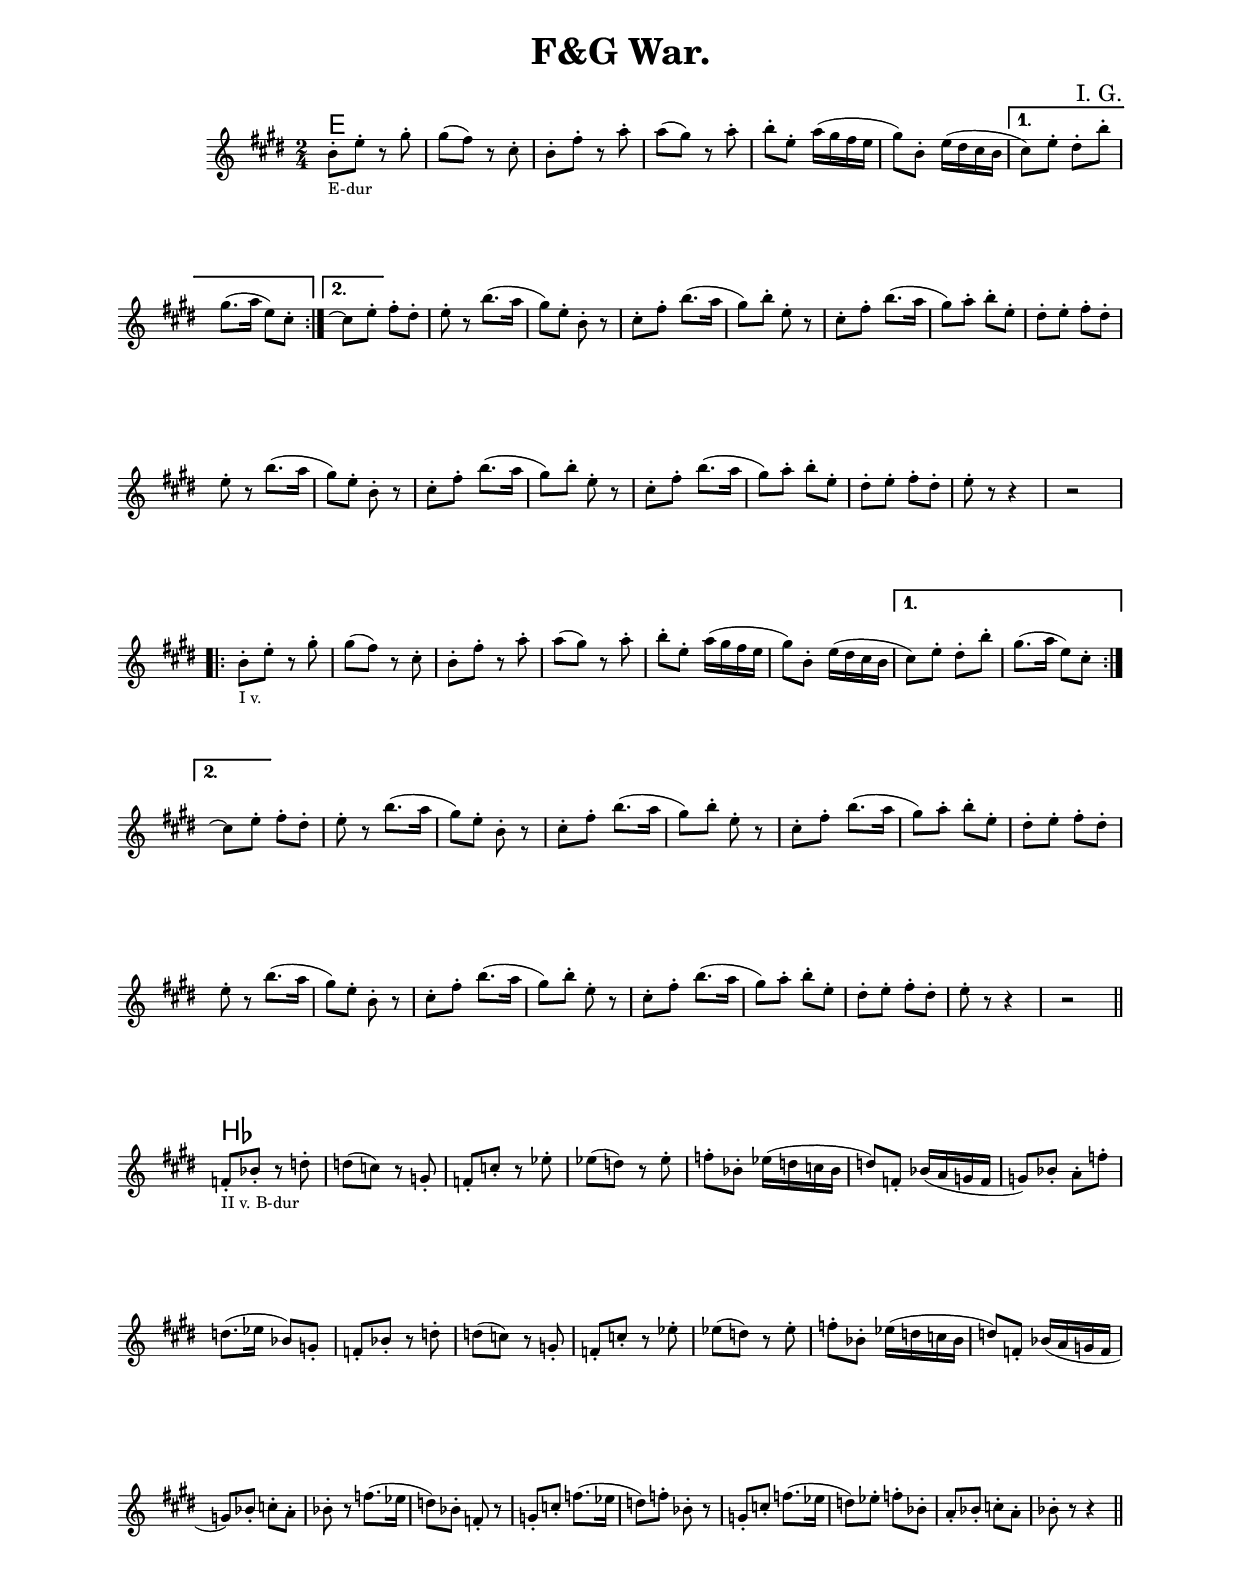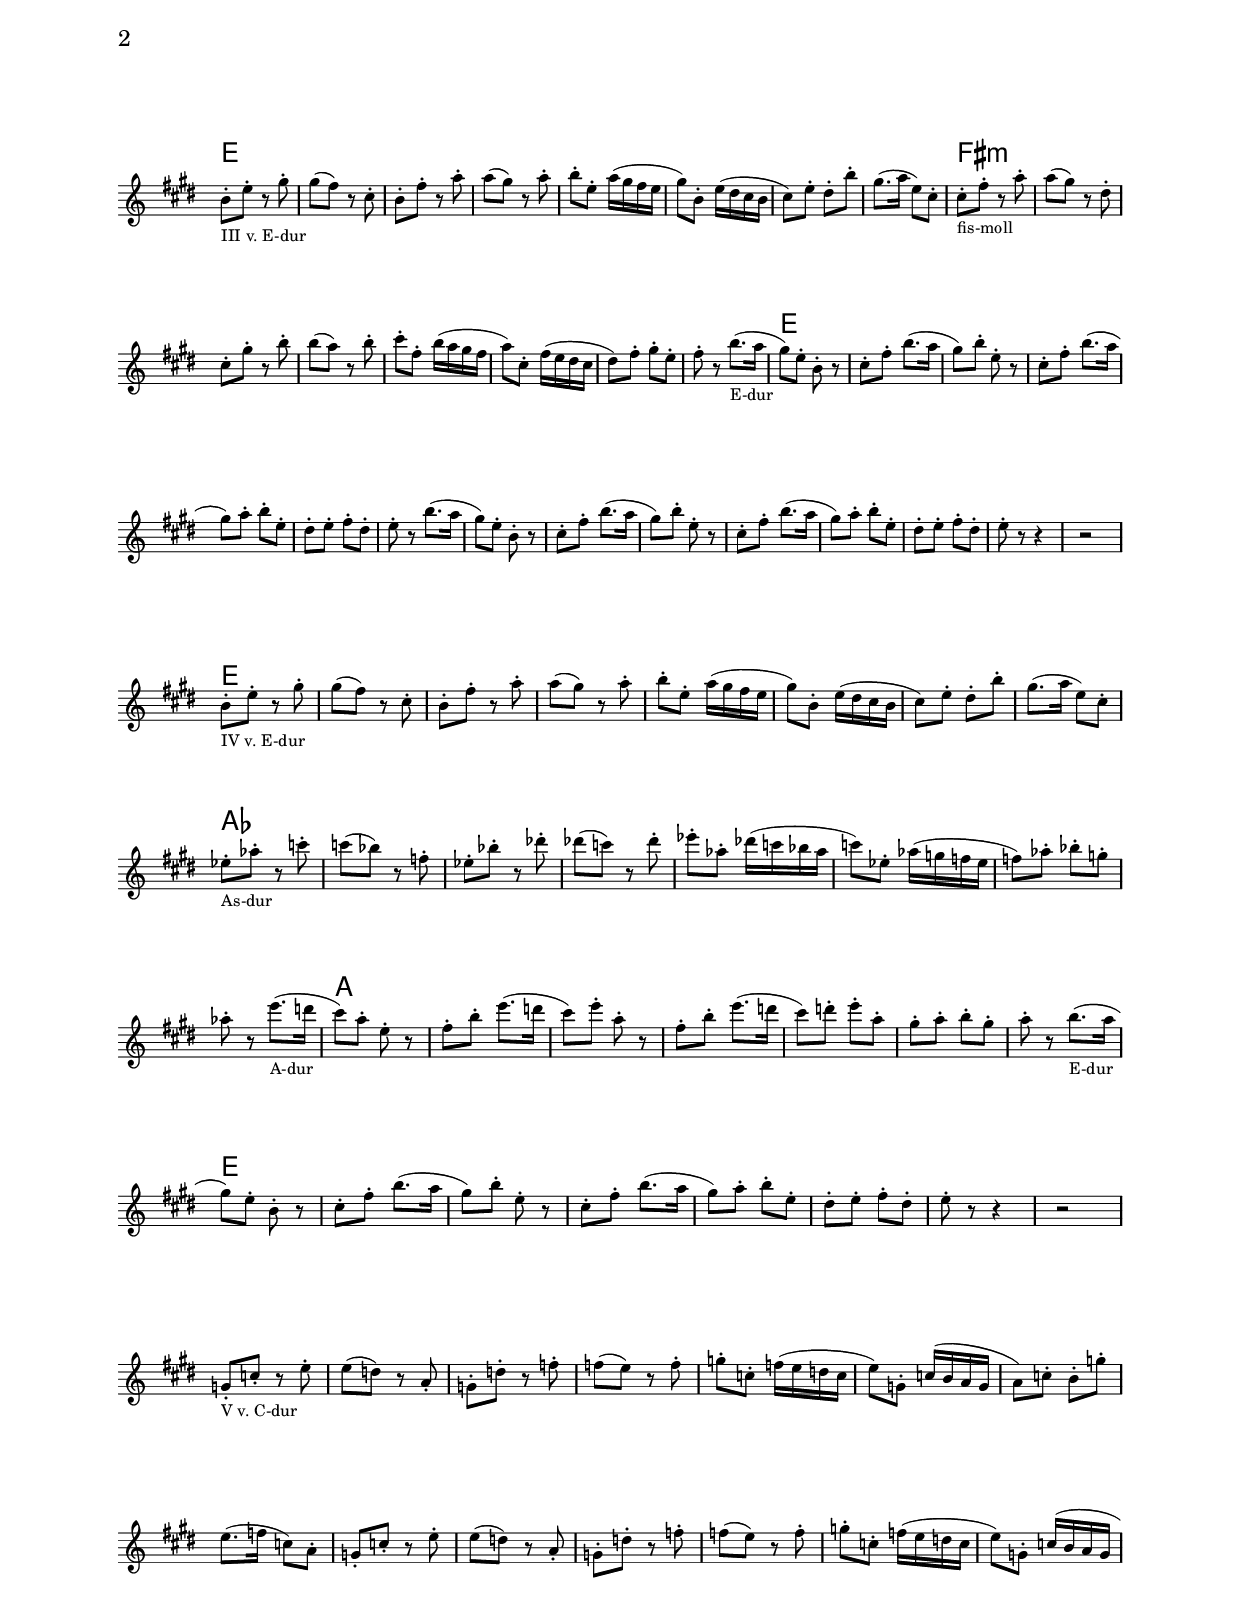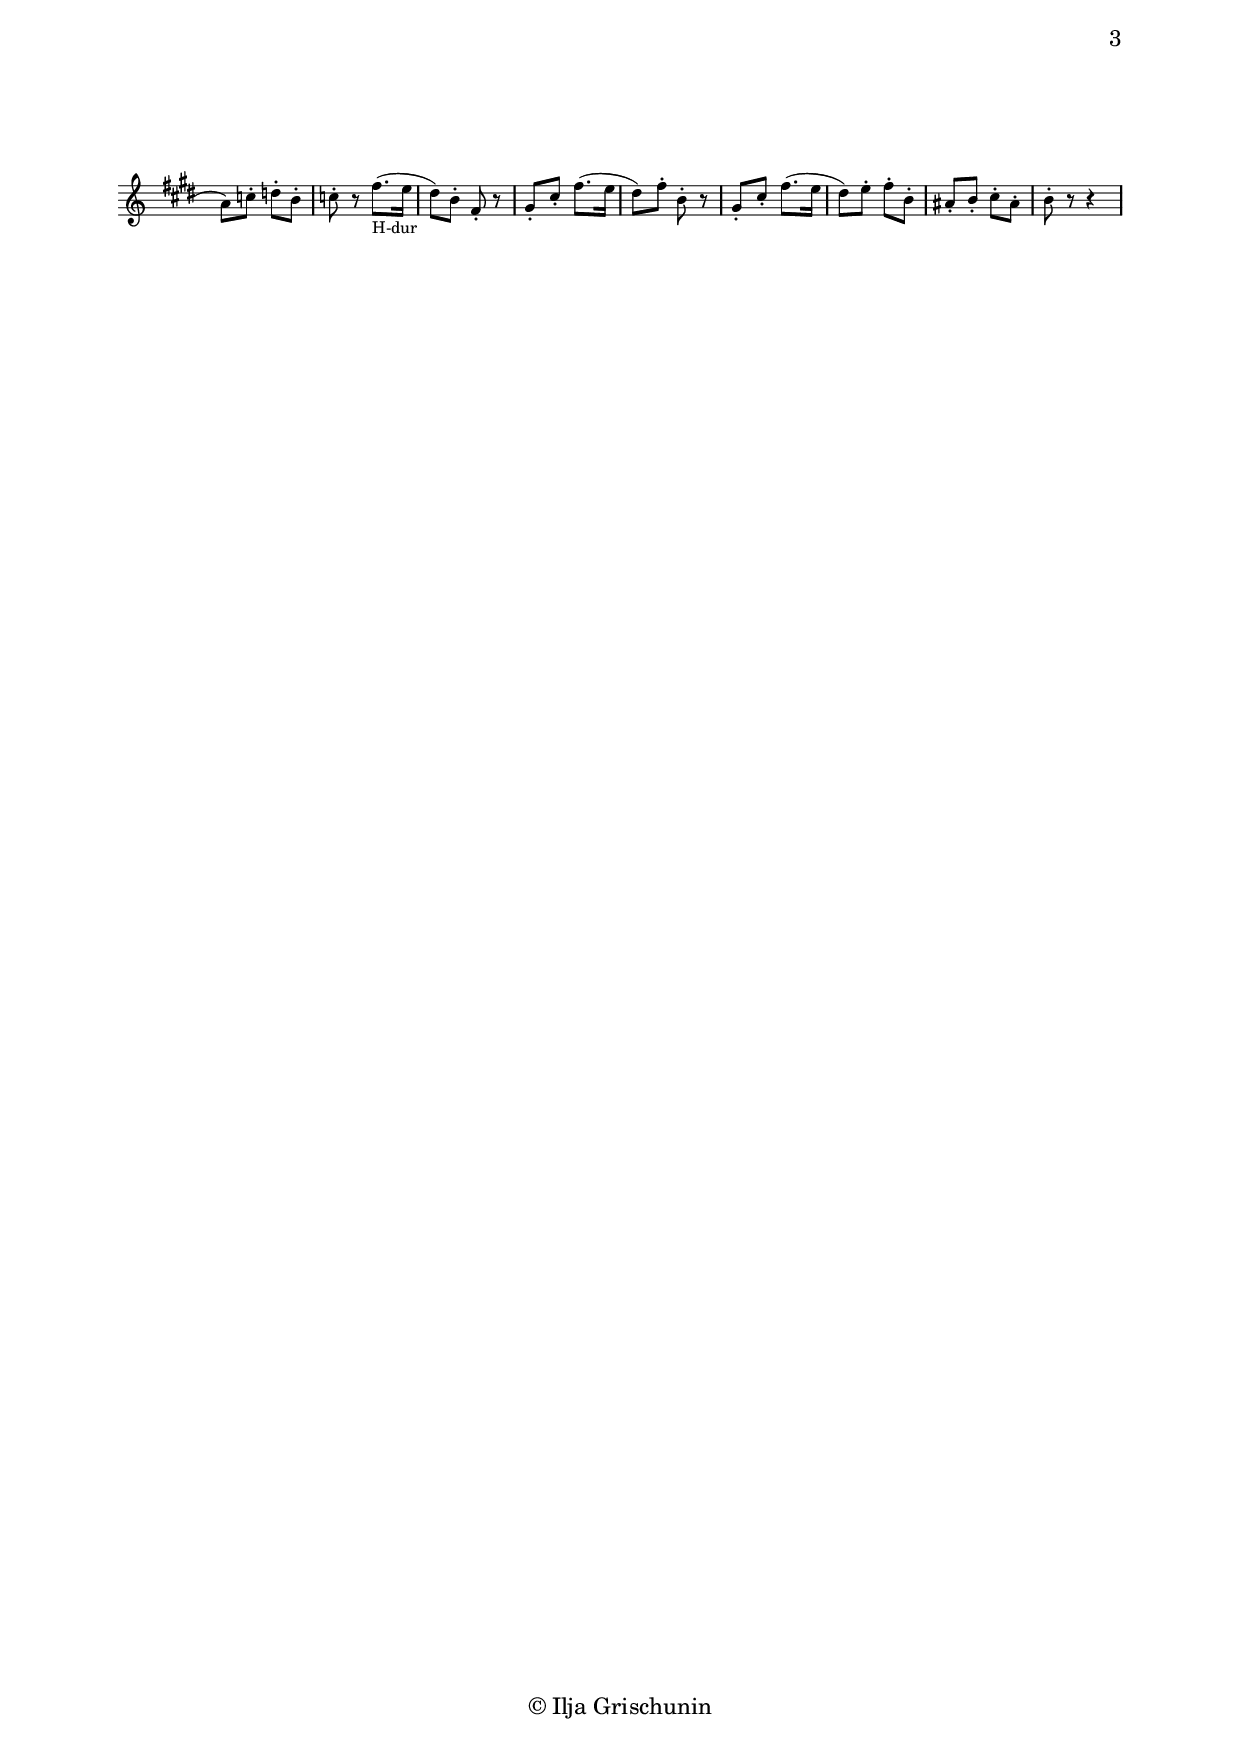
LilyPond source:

\version "2.19.15"

\language "deutsch"

\header {
  title = "F&G War."
  %instrument = "Flute"
  %meter = "Lustig"
  composer = "I. G."
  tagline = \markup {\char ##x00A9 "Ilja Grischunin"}
}

\paper {
  #(set-paper-size "a4")
  top-system-spacing.basic-distance = #20
  top-markup-spacing.basic-distance = #5
  markup-system-spacing.basic-distance = #8
  system-system-spacing.basic-distance = #18
  last-bottom-spacing.basic-distance = #20
  left-margin = 20
  right-margin = 20
  %two-sided = ##t
  %inner-margin = 25
  %outer-margin = 15
}

\layout {
  \context {
    \Score
    \remove "Bar_number_engraver"
  }
  \context {
    \Staff \RemoveEmptyStaves
    \override VerticalAxisGroup.remove-first = ##t
  }
}

\version "2.19.15"

\language "deutsch"

diatonicScale = \relative { e' fis gis a h cis dis }

ossia = \relative {
  \set Staff.fontSize = #-3
  \override Staff.StaffSymbol.staff-space = #(magstep -3)
  \override Staff.StaffSymbol.thickness = #(magstep -3)
  \clef treble
  \key e \major
  \time 2/4
  %R2*50
  %R2*23
  %R2*31
  \repeat volta 2 {
    h'8-.-"E-dur" e-. r gis-. gis( fis) r cis-. h-. fis'-. r a-. a( gis) r a-.
    h-. e,-. a16( gis fis e gis8) h,-. e16( dis cis h
  }
  \alternative {
    {
      cis8) e-.
      \set Score.repeatCommands = #'((volta #f))
      dis-. h'-. gis8.( a16 e8) cis-.
    }
    {
      cis8\repeatTie e-.
    }
  }
  fis-. dis-.
  e-. r
  h'8.( a16 gis8) e-. h-. r cis-. fis-. h8.( a16 gis8) h-. e,-. r
  cis-. fis-. h8.( a16 gis8) a-. h-. e,-. dis-. e-. fis-. dis-. e-. r
  h'8.( a16 gis8) e-. h-. r cis-. fis-. h8.( a16 gis8) h-. e,-. r
  cis-. fis-. h8.( a16 gis8) a-. h-. e,-. dis-. e-. fis-. dis-. e-. r r4
  r2 \break
  \override Score.VoltaBracketSpanner.Y-offset = 7
  \repeat volta 2 {
    h8-.-"I v." e-. r gis-. gis( fis) r cis-. h-. fis'-. r a-. a( gis) r a-.
    h-. e,-. a16( gis fis e gis8) h,-. e16( dis cis h
  }
  \alternative{
    {
      cis8) e-.
      \set Score.repeatCommands = #'((volta #f))
      dis-. h'-. gis8.( a16 e8) cis-.
    }
    {
      cis8\repeatTie e-.
    }
  }
  fis-. dis-.
  e-. r
  h'8.( a16 gis8) e-. h-. r cis-. fis-. h8.( a16 gis8) h-. e,-. r
  cis-. fis-. h8.( a16 gis8) a-. h-. e,-. dis-. e-. fis-. dis-. e-. r
  h'8.( a16 gis8) e-. h-. r cis-. fis-. h8.( a16 gis8) h-. e,-. r
  cis-. fis-. h8.( a16 gis8) a-. h-. e,-. dis-. e-. fis-. dis-. e-. r r4
  r2
  \bar "||"
  \tag #'Ossia {
    \break
  }
%%%%%%%%%%%%%%%%%%%%%%%%%%%%%%
  \transpose e b, {
    \relative {
      h'8-.-"II v. B-dur" e-. r gis-. gis( fis) r cis-. h-. fis'-. r a-. a( gis) r a-.
      h-. e,-. a16( gis fis e gis8) h,-. e16( dis cis h
      cis8) e-. dis-. h'-. gis8.( a16 e8) cis-.
      h8-. e-. r gis-. gis( fis) r cis-. h-. fis'-. r a-. a( gis) r a-.
      h-. e,-. a16( gis fis e gis8) h,-. e16( dis cis h
      cis8) e-. fis-. dis-. e-. r
      h'8.( a16 gis8) e-. h-. r cis-. fis-. h8.( a16 gis8) h-. e,-. r
      cis-. fis-. h8.( a16 gis8) a-. h-. e,-. dis-. e-. fis-. dis-. e-. r r4
    }
  }
  \tag #'Ossia {
    \pageBreak
  }
  \bar "||"

%%%%%%%%%%%%%%%%%%%%%%%%%%%%%%
  h8-.-"III v. E-dur" e-. r gis-. gis( fis) r cis-. h-. fis'-. r a-. a( gis) r a-.
  h-. e,-. a16( gis fis e gis8) h,-. e16( dis cis h
  cis8) e-. dis-. h'-. gis8.( a16 e8) cis-.
  \modalTranspose e fis \diatonicScale {
    \relative {
      h'8-.-"fis-moll" e-. r gis-. gis( fis) r cis-. h-. fis'-. r a-. a( gis) r a-.
      h-. e,-. a16( gis fis e gis8) h,-. e16( dis cis h
      cis8) e-. fis-. dis-. e-. r
    }
  }
  h'8.(-"E-dur" a16 gis8) e-. h-. r cis-. fis-. h8.( a16 gis8) h-. e,-. r
  cis-. fis-. h8.( a16 gis8) a-. h-. e,-. dis-. e-. fis-. dis-. e-. r
  h'8.( a16 gis8) e-. h-. r cis-. fis-. h8.( a16 gis8) h-. e,-. r
  cis-. fis-. h8.( a16 gis8) a-. h-. e,-. dis-. e-. fis-. dis-. e-. r r4 r2
  \tag #'Ossia {
    \break
  }
%%%%%%%%%%%%%%%%%%%%%%%%%%%%%%
  %%{
  h8-.-"IV v. E-dur" e-. r gis-. gis( fis) r cis-. h-. fis'-. r a-. a( gis) r a-.
  h-. e,-. a16( gis fis e gis8) h,-. e16( dis cis h
  cis8) e-. dis-. h'-. gis8.( a16 e8) cis-.
  \tag #'Ossia {
    \break
  }
  \transpose e as {
    \relative {
      h'8-.-"As-dur" e-. r gis-. gis( fis) r cis-. h-. fis'-. r a-. a( gis) r a-.
      h-. e,-. a16( gis fis e gis8) h,-. e16( dis cis h
      cis8) e-. fis-. dis-. e-. r
    }
  }
  %%}
  %R2*15 r4
  \transpose e a {
    \relative {
      h''8.(-"A-dur" a16 gis8) e-. h-. r cis-. fis-. h8.( a16 gis8) h-. e,-. r
      cis-. fis-. h8.( a16 gis8) a-. h-. e,-. dis-. e-. fis-. dis-. e-. r

    }
  }
  h'8.(-"E-dur" a16 gis8) e-. h-. r cis-. fis-. h8.( a16 gis8) h-. e,-. r
  cis-. fis-. h8.( a16 gis8) a-. h-. e,-. dis-. e-. fis-. dis-. e-.
  r r4 r2
  \tag #'Ossia {
    \break
  }
  \transpose e c {
    \relative {
      h'8-.-"V v. C-dur" e-. r gis-. gis( fis) r cis-. h-. fis'-. r a-. a( gis) r a-.
      h-. e,-. a16( gis fis e gis8) h,-. e16( dis cis h
      cis8) e-. dis-. h'-. gis8.( a16 e8) cis-.
      h8-. e-. r gis-. gis( fis) r cis-. h-. fis'-. r a-. a( gis) r a-.
      h-. e,-. a16( gis fis e gis8) h,-. e16( dis cis h
      cis8) e-. fis-. dis-. e-. r
    }
  }
  \transpose e h {
    \relative {
      h'8.(-"H-dur" a16 gis8) e-. h-. r cis-. fis-. h8.( a16 gis8) h-. e,-. r
      cis-. fis-. h8.( a16 gis8) a-. h-. e,-. dis-. e-. fis-. dis-. e-. r r4
    }
  }
}


\score {
  <<

    \chords {
      e2 s2*49 b2 s2*22 e2 s2*7 fis2:m s2*7 e2 s2*14
      e2 s2*7 as2 s2*7 a2 s2*6 e2
    }
    \new Staff \ossia
  >>
}